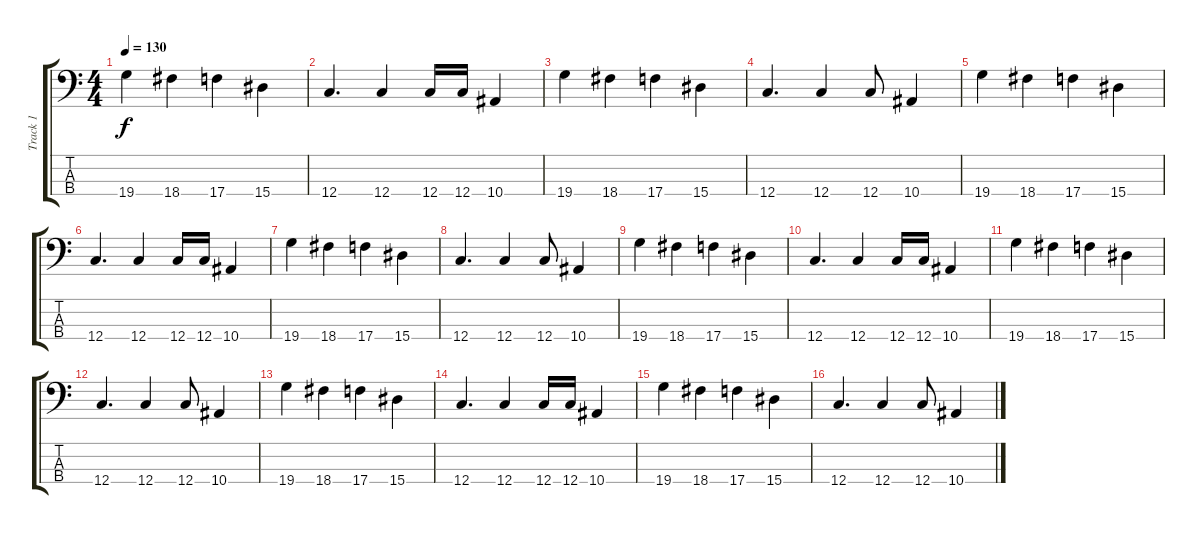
\track ("Track 1" "Track 1") {instrument electricbasspick}
\staff {score tabs}
\tuning (F2 C2 G1 C1) {hide}
\ts (4 4)
\tempo 130
\clef f4
\ks c
19.4.4{dy f} 18.4.4 17.4.4 15.4.4 |
12.4.4{d} 12.4.4 12.4.16 12.4.16 10.4.4 |
19.4.4 18.4.4 17.4.4 15.4.4 |
12.4.4{d} 12.4.4 12.4.8 10.4.4 |
19.4.4 18.4.4 17.4.4 15.4.4 |
12.4.4{d} 12.4.4 12.4.16 12.4.16 10.4.4 |
19.4.4 18.4.4 17.4.4 15.4.4 |
12.4.4{d} 12.4.4 12.4.8 10.4.4 |
19.4.4 18.4.4 17.4.4 15.4.4 |
12.4.4{d} 12.4.4 12.4.16 12.4.16 10.4.4 |
19.4.4 18.4.4 17.4.4 15.4.4 |
12.4.4{d} 12.4.4 12.4.8 10.4.4 |
19.4.4 18.4.4 17.4.4 15.4.4 |
12.4.4{d} 12.4.4 12.4.16 12.4.16 10.4.4 |
19.4.4 18.4.4 17.4.4 15.4.4 |
12.4.4{d} 12.4.4 12.4.8 10.4.4
